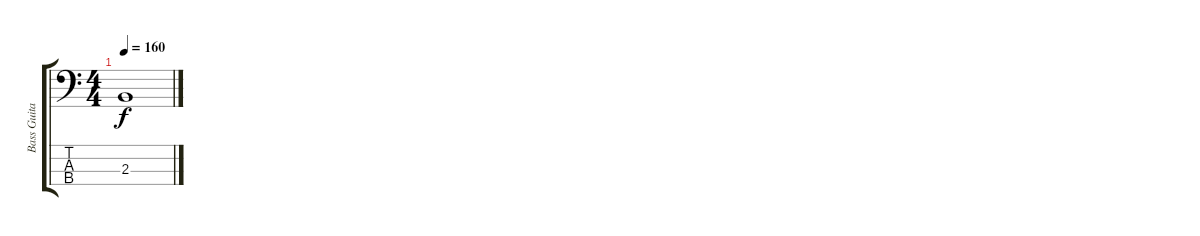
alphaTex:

\track ("Bass Guitar" "Bass Guita") {instrument electricbasspick}
\staff {score tabs}
\tuning (G2 D2 A1 E1) {hide}
\ts (4 4)
\tempo 160
\clef f4
\ks c
2.3.1{dy f}
